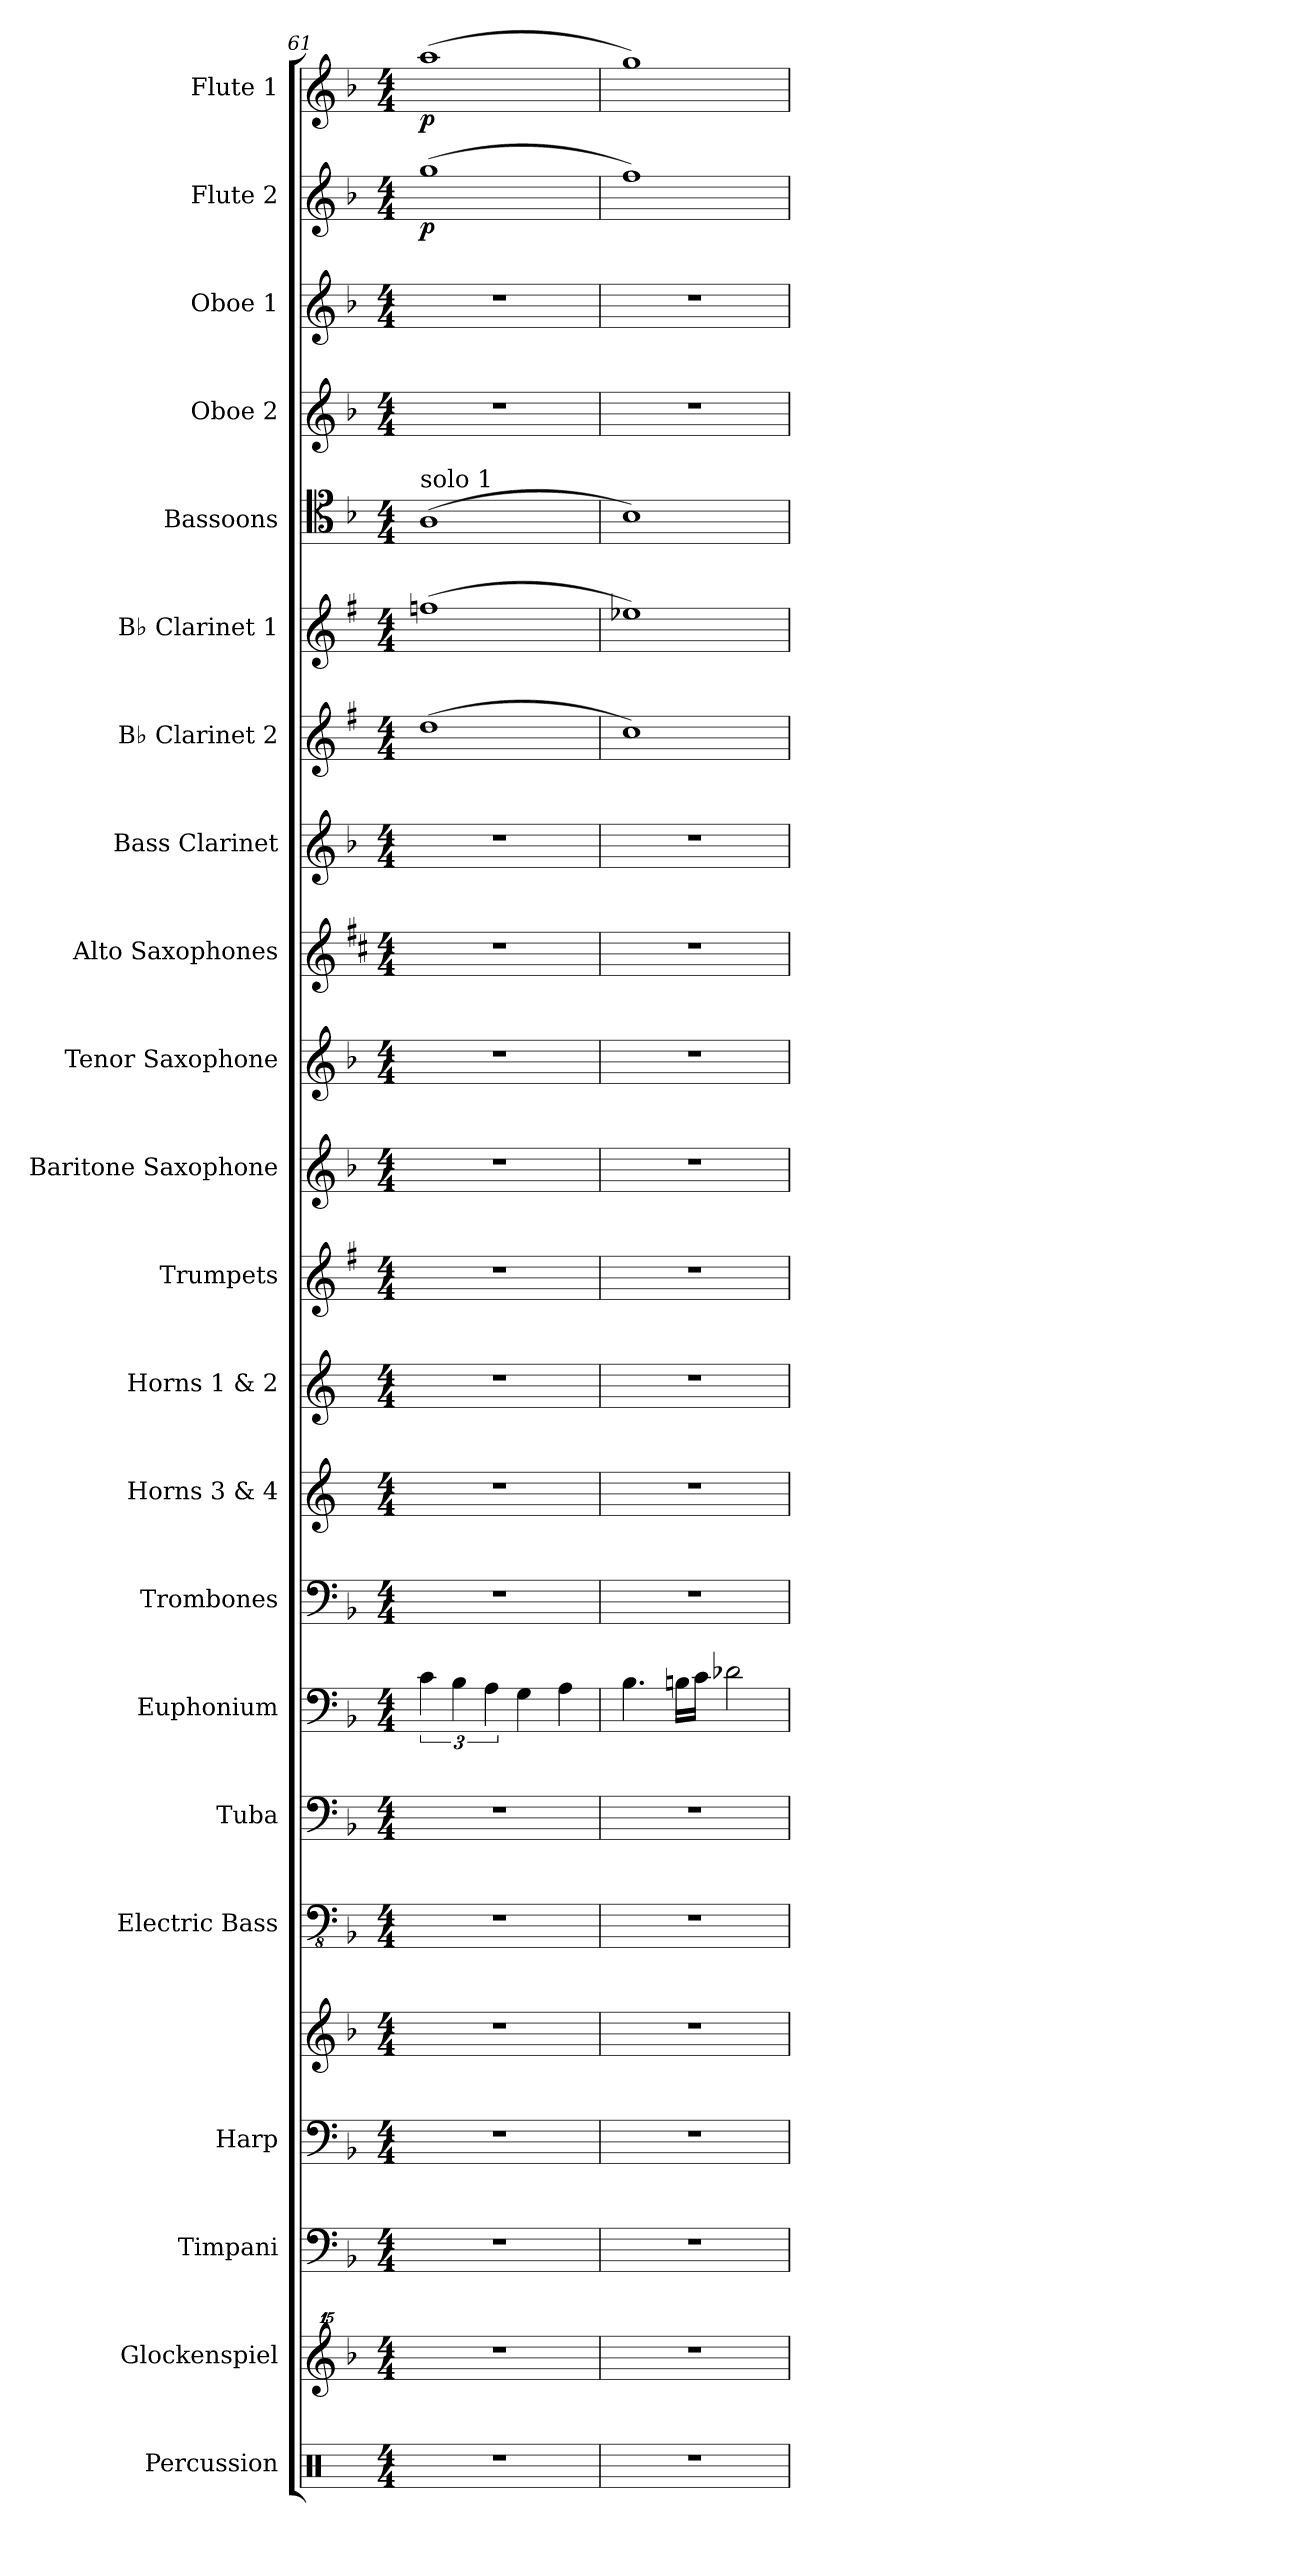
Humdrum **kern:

**kern	**kern	**kern	**kern	**kern	**kern	**kern	**kern	**kern	**kern	**kern	**kern	**kern	**kern	**kern	**kern	**kern	**kern	**kern	**kern	**kern	**kern	**dynam	**kern	**dynam
*part22	*part21	*part20	*part19	*part19	*part18	*part17	*part16	*part15	*part14	*part13	*part12	*part11	*part10	*part9	*part8	*part7	*part6	*part5	*part4	*part3	*part2	*part2	*part1	*part1
*staff23	*staff22	*staff21	*staff20	*staff19	*staff18	*staff17	*staff16	*staff15	*staff14	*staff13	*staff12	*staff11	*staff10	*staff9	*staff8	*staff7	*staff6	*staff5	*staff4	*staff3	*staff2	*staff2	*staff1	*staff1
*I"Percussion	*I"Glockenspiel	*I"Timpani	*I"Harp	*	*I"Electric Bass	*I"Tuba	*I"Euphonium	*I"Trombones	*I"Horns 3 &amp; 4	*I"Horns 1 &amp; 2	*I"Trumpets	*I"Baritone Saxophone	*I"Tenor Saxophone	*I"Alto Saxophones	*I"Bass Clarinet	*I"B♭ Clarinet 2	*I"B♭ Clarinet 1	*I"Bassoons	*I"Oboe 2	*I"Oboe 1	*I"Flute 2	*	*I"Flute 1	*
*I'Perc.	*I'Glk.	*I'Timp.	*I'Hrp.	*	*I'El. B.	*I'Tba.	*I'Euph.	*I'Tbns.	*I'Hns. 3/4	*I'Hns. 1/2	*I'Tpts.	*I'Bar. Sax.	*I'T. Sax.	*I'A. Saxes.	*I'B. Cl.	*I'B♭ Cl. 2	*I'B♭ Cl. 1	*I'Bsns.	*I'Ob. 2	*I'Ob. 1	*I'Fl. 2	*	*I'Fl. 1	*
*clefX	*clefG^^2	*clefF4	*clefF4	*clefG2	*clefFv4	*clefF4	*clefF4	*clefF4	*clefG2	*clefG2	*clefG2	*clefG2	*clefG2	*clefG2	*clefG2	*clefG2	*clefG2	*clefC4	*clefG2	*clefG2	*clefG2	*	*clefG2	*
*	*	*	*	*	*	*	*	*	*ITrd4c7	*ITrd4c7	*ITrd1c2	*ITrd12c21	*ITrd8c14	*ITrd5c9	*ITrd8c14	*ITrd1c2	*ITrd1c2	*	*	*	*	*	*	*
*k[]	*k[b-]	*k[b-]	*k[b-]	*k[b-]	*k[b-]	*k[b-]	*k[b-]	*k[b-]	*k[b-]	*k[b-]	*k[b-]	*k[b-]	*k[b-]	*k[b-]	*k[b-]	*k[b-]	*k[b-]	*k[b-]	*k[b-]	*k[b-]	*k[b-]	*	*k[b-]	*
*M4/4	*M4/4	*M4/4	*M4/4	*M4/4	*M4/4	*M4/4	*M4/4	*M4/4	*M4/4	*M4/4	*M4/4	*M4/4	*M4/4	*M4/4	*M4/4	*M4/4	*M4/4	*M4/4	*M4/4	*M4/4	*M4/4	*	*M4/4	*
=61	=61	=61	=61	=61	=61	=61	=61	=61	=61	=61	=61	=61	=61	=61	=61	=61	=61	=61	=61	=61	=61	=61	=61	=61
!	!	!	!	!	!	!	!	!	!	!	!	!	!	!	!	!	!	!LO:TX:a:t=solo 1	!	!	!	!	!	!
!	!	!	!	!	!	!	!	!	!	!	!	!	!	!	!	!	!	!	!	!	!	!LO:DY:b	!	!LO:DY:b
1r	1r	1r	1r	1r	1r	1r	6c\	1r	1r	1r	1r	1r	1r	1r	1r	(1cc	(1ee-X	(1A	1r	1r	(1gg	p	(1aa	p
.	.	.	.	.	.	.	6B-\	.	.	.	.	.	.	.	.	.	.	.	.	.	.	.	.	.
.	.	.	.	.	.	.	6A\	.	.	.	.	.	.	.	.	.	.	.	.	.	.	.	.	.
.	.	.	.	.	.	.	4G\	.	.	.	.	.	.	.	.	.	.	.	.	.	.	.	.	.
.	.	.	.	.	.	.	4A\	.	.	.	.	.	.	.	.	.	.	.	.	.	.	.	.	.
=62	=62	=62	=62	=62	=62	=62	=62	=62	=62	=62	=62	=62	=62	=62	=62	=62	=62	=62	=62	=62	=62	=62	=62	=62
1r	1r	1r	1r	1r	1r	1r	4.B-\	1r	1r	1r	1r	1r	1r	1r	1r	1b-)	1dd-X)	1B-)	1r	1r	1ff)	.	1gg)	.
.	.	.	.	.	.	.	16Bn\LL	.	.	.	.	.	.	.	.	.	.	.	.	.	.	.	.	.
.	.	.	.	.	.	.	16c\JJ	.	.	.	.	.	.	.	.	.	.	.	.	.	.	.	.	.
.	.	.	.	.	.	.	2d-X\	.	.	.	.	.	.	.	.	.	.	.	.	.	.	.	.	.
=	=	=	=	=	=	=	=	=	=	=	=	=	=	=	=	=	=	=	=	=	=	=	=	=
*-	*-	*-	*-	*-	*-	*-	*-	*-	*-	*-	*-	*-	*-	*-	*-	*-	*-	*-	*-	*-	*-	*-	*-	*-
